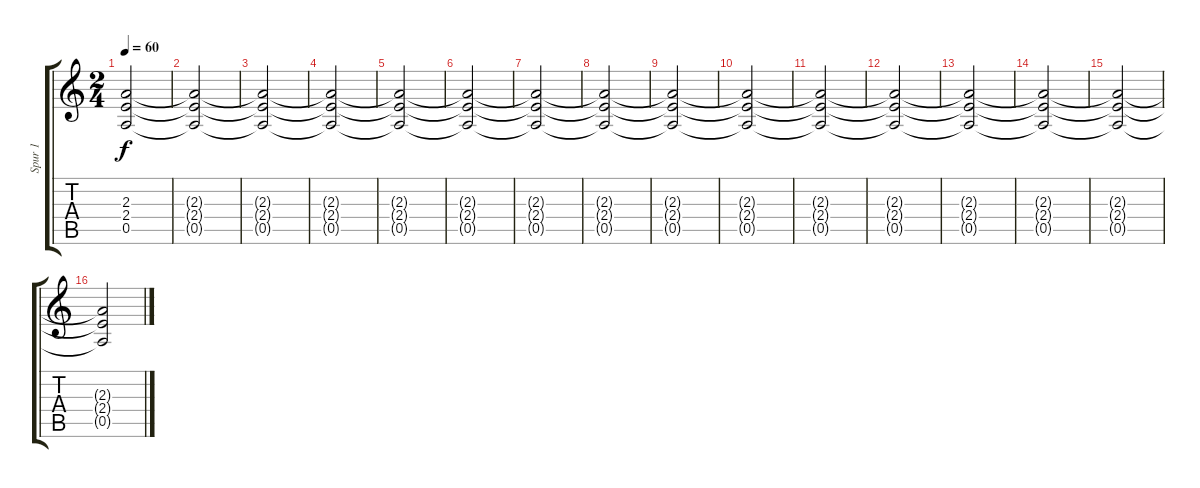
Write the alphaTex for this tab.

\track ("Spur 1" "Spur 1") {instrument electricguitarclean}
\staff {score tabs}
\tuning (E4 B3 G3 D3 A2 E2) {hide}
\ts (2 4)
\tempo 60
\clef g2
\ks c
(2.3{t} 2.4{t} 0.5{t}).2{dy f} |
(2.3{t} 2.4{t} 0.5{t}).2 |
(2.3{t} 2.4{t} 0.5{t}).2 |
(2.3{t} 2.4{t} 0.5{t}).2 |
(2.3{t} 2.4{t} 0.5{t}).2 |
(2.3{t} 2.4{t} 0.5{t}).2 |
(2.3{t} 2.4{t} 0.5{t}).2 |
(2.3{t} 2.4{t} 0.5{t}).2 |
(2.3{t} 2.4{t} 0.5{t}).2 |
(2.3{t} 2.4{t} 0.5{t}).2 |
(2.3{t} 2.4{t} 0.5{t}).2 |
(2.3{t} 2.4{t} 0.5{t}).2 |
(2.3{t} 2.4{t} 0.5{t}).2 |
(2.3{t} 2.4{t} 0.5{t}).2 |
(2.3{t} 2.4{t} 0.5{t}).2 |
(2.3{t} 2.4{t} 0.5{t}).2
